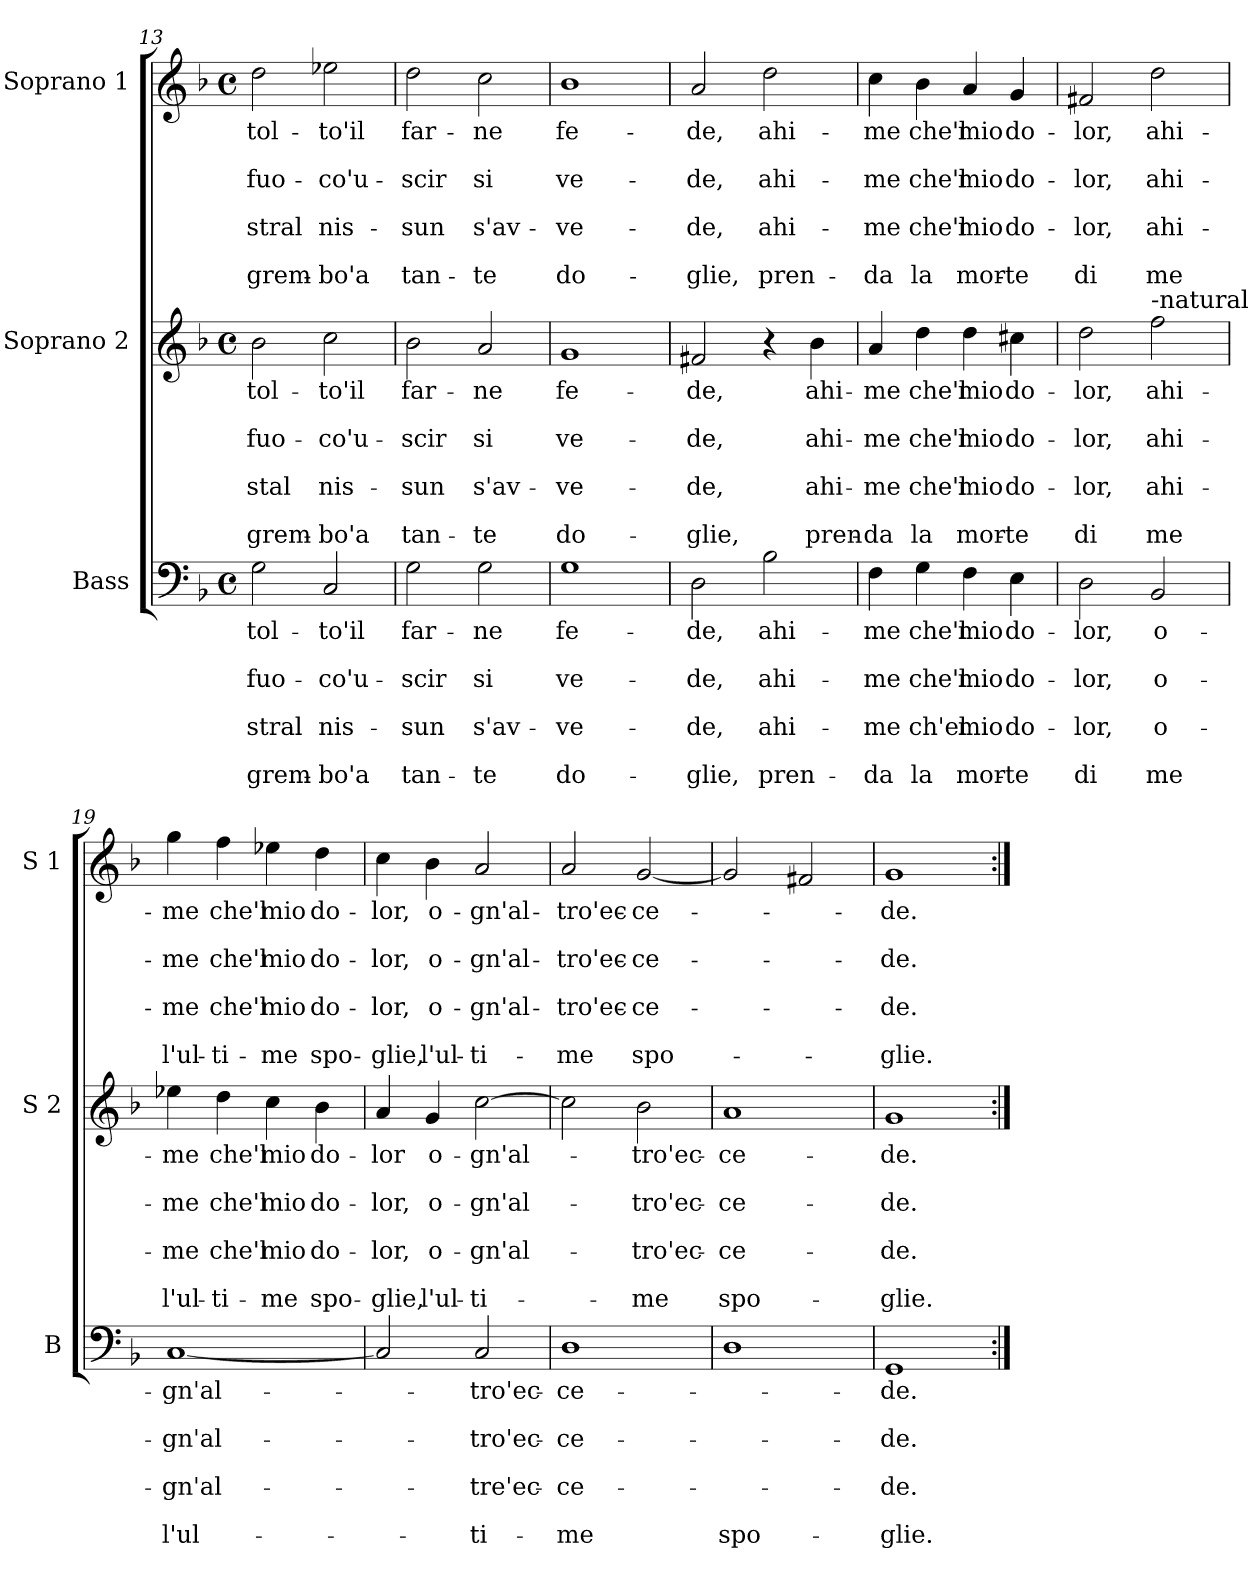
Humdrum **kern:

**kern	**text	**text	**text	**text	**text	**text	**text	**kern	**text	**text	**text	**text	**text	**text	**text	**kern	**text	**text	**text	**text	**text	**text	**text
*part3	*part3	*part3	*part3	*part3	*part3	*part3	*part3	*part2	*part2	*part2	*part2	*part2	*part2	*part2	*part2	*part1	*part1	*part1	*part1	*part1	*part1	*part1	*part1
*staff3	*staff3	*staff3	*staff3	*staff3	*staff3	*staff3	*staff3	*staff2	*staff2	*staff2	*staff2	*staff2	*staff2	*staff2	*staff2	*staff1	*staff1	*staff1	*staff1	*staff1	*staff1	*staff1	*staff1
*I"Bass	*	*	*	*	*	*	*	*I"Soprano 2	*	*	*	*	*	*	*	*I"Soprano 1	*	*	*	*	*	*	*
*I'B	*	*	*	*	*	*	*	*I'S 2	*	*	*	*	*	*	*	*I'S 1	*	*	*	*	*	*	*
*clefF4	*	*	*	*	*	*	*	*clefG2	*	*	*	*	*	*	*	*clefG2	*	*	*	*	*	*	*
*k[b-]	*	*	*	*	*	*	*	*k[b-]	*	*	*	*	*	*	*	*k[b-]	*	*	*	*	*	*	*
*F:	*	*	*	*	*	*	*	*F:	*	*	*	*	*	*	*	*F:	*	*	*	*	*	*	*
*M4/4	*	*	*	*	*	*	*	*M4/4	*	*	*	*	*	*	*	*M4/4	*	*	*	*	*	*	*
*met(c)	*	*	*	*	*	*	*	*met(c)	*	*	*	*	*	*	*	*met(c)	*	*	*	*	*	*	*
=13	=13	=13	=13	=13	=13	=13	=13	=13	=13	=13	=13	=13	=13	=13	=13	=13	=13	=13	=13	=13	=13	=13	=13
!	!LO:LY:b	!	!LO:LY:b	!	!LO:LY:b	!	!LO:LY:b	!	!LO:LY:b	!	!LO:LY:b	!	!LO:LY:b	!	!LO:LY:b	!	!LO:LY:b	!	!LO:LY:b	!	!LO:LY:b	!	!LO:LY:b
2G\	tol-	.	fuo-	.	stral	.	grem-	2b-\	tol-	.	fuo-	.	stal	.	grem-	2dd\	tol-	.	fuo-	.	stral	.	grem-
!	!LO:LY:b	!	!LO:LY:b	!	!LO:LY:b	!	!LO:LY:b	!	!LO:LY:b	!	!LO:LY:b	!	!LO:LY:b	!	!LO:LY:b	!	!LO:LY:b	!	!LO:LY:b	!	!LO:LY:b	!	!LO:LY:b
2C/	-to'il	.	-co'u-	.	nis-	.	-bo'a	2cc\	-to'il	.	-co'u-	.	nis-	.	-bo'a	2ee-X\	-to'il	.	-co'u-	.	nis-	.	-bo'a
=14	=14	=14	=14	=14	=14	=14	=14	=14	=14	=14	=14	=14	=14	=14	=14	=14	=14	=14	=14	=14	=14	=14	=14
!	!LO:LY:b	!	!LO:LY:b	!	!LO:LY:b	!	!LO:LY:b	!	!LO:LY:b	!	!LO:LY:b	!	!LO:LY:b	!	!LO:LY:b	!	!LO:LY:b	!	!LO:LY:b	!	!LO:LY:b	!	!LO:LY:b
2G\	far-	.	-scir	.	-sun	.	tan-	2b-\	far-	.	-scir	.	-sun	.	tan-	2dd\	far-	.	-scir	.	-sun	.	tan-
!	!LO:LY:b	!	!LO:LY:b	!	!LO:LY:b	!	!LO:LY:b	!	!LO:LY:b	!	!LO:LY:b	!	!LO:LY:b	!	!LO:LY:b	!	!LO:LY:b	!	!LO:LY:b	!	!LO:LY:b	!	!LO:LY:b
2G\	-ne	.	si	.	s'av-	.	-te	2a/	-ne	.	si	.	s'av-	.	-te	2cc\	-ne	.	si	.	s'av-	.	-te
=15	=15	=15	=15	=15	=15	=15	=15	=15	=15	=15	=15	=15	=15	=15	=15	=15	=15	=15	=15	=15	=15	=15	=15
!	!LO:LY:b	!	!LO:LY:b	!	!LO:LY:b	!	!LO:LY:b	!	!LO:LY:b	!	!LO:LY:b	!	!LO:LY:b	!	!LO:LY:b	!	!LO:LY:b	!	!LO:LY:b	!	!LO:LY:b	!	!LO:LY:b
1G	fe-	.	ve-	.	-ve-	.	do-	1g	fe-	.	ve-	.	-ve-	.	do-	1b-	fe-	.	ve-	.	-ve-	.	do-
=16	=16	=16	=16	=16	=16	=16	=16	=16	=16	=16	=16	=16	=16	=16	=16	=16	=16	=16	=16	=16	=16	=16	=16
!	!LO:LY:b	!	!LO:LY:b	!	!LO:LY:b	!	!LO:LY:b	!	!LO:LY:b	!	!LO:LY:b	!	!LO:LY:b	!	!LO:LY:b	!	!LO:LY:b	!	!LO:LY:b	!	!LO:LY:b	!	!LO:LY:b
2D\	-de,	.	-de,	.	-de,	.	-glie,	2f#X/	-de,	.	-de,	.	-de,	.	-glie,	2a/	-de,	.	-de,	.	-de,	.	-glie,
!	!LO:LY:b	!	!LO:LY:b	!	!LO:LY:b	!	!LO:LY:b	!	!	!	!	!	!	!	!	!	!LO:LY:b	!	!LO:LY:b	!	!LO:LY:b	!	!LO:LY:b
2B-\	ahi-	.	ahi-	.	ahi-	.	pren-	4r	.	.	.	.	.	.	.	2dd\	ahi-	.	ahi-	.	ahi-	.	pren-
!	!	!	!	!	!	!	!	!	!LO:LY:b	!	!LO:LY:b	!	!LO:LY:b	!	!LO:LY:b	!	!	!	!	!	!	!	!
.	.	.	.	.	.	.	.	4b-\	ahi-	.	ahi-	.	ahi-	.	pren-	.	.	.	.	.	.	.	.
=17	=17	=17	=17	=17	=17	=17	=17	=17	=17	=17	=17	=17	=17	=17	=17	=17	=17	=17	=17	=17	=17	=17	=17
!	!LO:LY:b	!	!LO:LY:b	!	!LO:LY:b	!	!LO:LY:b	!	!LO:LY:b	!	!LO:LY:b	!	!LO:LY:b	!	!LO:LY:b	!	!LO:LY:b	!	!LO:LY:b	!	!LO:LY:b	!	!LO:LY:b
4F\	-me	.	-me	.	-me	.	-da	4a/	-me	.	-me	.	-me	.	-da	4cc\	-me	.	-me	.	-me	.	-da
!	!LO:LY:b	!	!LO:LY:b	!	!LO:LY:b	!	!LO:LY:b	!	!LO:LY:b	!	!LO:LY:b	!	!LO:LY:b	!	!LO:LY:b	!	!LO:LY:b	!	!LO:LY:b	!	!LO:LY:b	!	!LO:LY:b
4G\	che'l	.	che'l	.	ch'el	.	la	4dd\	che'l	.	che'l	.	che'l	.	la	4b-\	che'l	.	che'l	.	che'l	.	la
!	!LO:LY:b	!	!LO:LY:b	!	!LO:LY:b	!	!LO:LY:b	!	!LO:LY:b	!	!LO:LY:b	!	!LO:LY:b	!	!LO:LY:b	!	!LO:LY:b	!	!LO:LY:b	!	!LO:LY:b	!	!LO:LY:b
4F\	mio	.	mio	.	mio	.	mor-	4dd\	mio	.	mio	.	mio	.	mor-	4a/	mio	.	mio	.	mio	.	mor-
!	!LO:LY:b	!	!LO:LY:b	!	!LO:LY:b	!	!LO:LY:b	!	!LO:LY:b	!	!LO:LY:b	!	!LO:LY:b	!	!LO:LY:b	!	!LO:LY:b	!	!LO:LY:b	!	!LO:LY:b	!	!LO:LY:b
4E\	do-	.	do-	.	do-	.	-te	4cc#X\	do-	.	do-	.	do-	.	-te	4g/	do-	.	do-	.	do-	.	-te
!!LO:LB:g=z
=18	=18	=18	=18	=18	=18	=18	=18	=18	=18	=18	=18	=18	=18	=18	=18	=18	=18	=18	=18	=18	=18	=18	=18
!	!LO:LY:b	!	!LO:LY:b	!	!LO:LY:b	!	!LO:LY:b	!	!LO:LY:b	!	!LO:LY:b	!	!LO:LY:b	!	!LO:LY:b	!	!LO:LY:b	!	!LO:LY:b	!	!LO:LY:b	!	!LO:LY:b
2D\	-lor,	.	-lor,	.	-lor,	.	di	2dd\	-lor,	.	-lor,	.	-lor,	.	di	2f#X/	-lor,	.	-lor,	.	-lor,	.	di
!	!	!	!	!	!	!	!	!LO:TX:a:t=-natural	!	!	!	!	!	!	!	!	!	!	!	!	!	!	!
!	!LO:LY:b	!	!LO:LY:b	!	!LO:LY:b	!	!LO:LY:b	!	!LO:LY:b	!	!LO:LY:b	!	!LO:LY:b	!	!LO:LY:b	!	!LO:LY:b	!	!LO:LY:b	!	!LO:LY:b	!	!LO:LY:b
2BB-/	o-	.	o-	.	o-	.	me	2ff\	ahi-	.	ahi-	.	ahi-	.	me	2dd\	ahi-	.	ahi-	.	ahi-	.	me
=19	=19	=19	=19	=19	=19	=19	=19	=19	=19	=19	=19	=19	=19	=19	=19	=19	=19	=19	=19	=19	=19	=19	=19
!	!LO:LY:b	!	!LO:LY:b	!	!LO:LY:b	!	!LO:LY:b	!	!LO:LY:b	!	!LO:LY:b	!	!LO:LY:b	!	!LO:LY:b	!	!LO:LY:b	!	!LO:LY:b	!	!LO:LY:b	!	!LO:LY:b
[1C	-gn'al-	.	-gn'al-	.	-gn'al-	.	l'ul-	4ee-X\	-me	.	-me	.	-me	.	l'ul-	4gg\	-me	.	-me	.	-me	.	l'ul-
!	!	!	!	!	!	!	!	!	!LO:LY:b	!	!LO:LY:b	!	!LO:LY:b	!	!LO:LY:b	!	!LO:LY:b	!	!LO:LY:b	!	!LO:LY:b	!	!LO:LY:b
.	.	.	.	.	.	.	.	4dd\	che'l	.	che'l	.	che'l	.	-ti-	4ff\	che'l	.	che'l	.	che'l	.	-ti-
!	!	!	!	!	!	!	!	!	!LO:LY:b	!	!LO:LY:b	!	!LO:LY:b	!	!LO:LY:b	!	!LO:LY:b	!	!LO:LY:b	!	!LO:LY:b	!	!LO:LY:b
.	.	.	.	.	.	.	.	4cc\	mio	.	mio	.	mio	.	-me	4ee-X\	mio	.	mio	.	mio	.	-me
!	!	!	!	!	!	!	!	!	!LO:LY:b	!	!LO:LY:b	!	!LO:LY:b	!	!LO:LY:b	!	!LO:LY:b	!	!LO:LY:b	!	!LO:LY:b	!	!LO:LY:b
.	.	.	.	.	.	.	.	4b-\	do-	.	do-	.	do-	.	spo-	4dd\	do-	.	do-	.	do-	.	spo-
=20	=20	=20	=20	=20	=20	=20	=20	=20	=20	=20	=20	=20	=20	=20	=20	=20	=20	=20	=20	=20	=20	=20	=20
!	!	!	!	!	!	!	!	!	!LO:LY:b	!	!LO:LY:b	!	!LO:LY:b	!	!LO:LY:b	!	!LO:LY:b	!	!LO:LY:b	!	!LO:LY:b	!	!LO:LY:b
2C/]	.	.	.	.	.	.	.	4a/	-lor	.	-lor,	.	-lor,	.	-glie,	4cc\	-lor,	.	-lor,	.	-lor,	.	-glie,
!	!	!	!	!	!	!	!	!	!LO:LY:b	!	!LO:LY:b	!	!LO:LY:b	!	!LO:LY:b	!	!LO:LY:b	!	!LO:LY:b	!	!LO:LY:b	!	!LO:LY:b
.	.	.	.	.	.	.	.	4g/	o-	.	o-	.	o-	.	l'ul-	4b-\	o-	.	o-	.	o-	.	l'ul-
!	!LO:LY:b	!	!LO:LY:b	!	!LO:LY:b	!	!LO:LY:b	!	!LO:LY:b	!	!LO:LY:b	!	!LO:LY:b	!	!LO:LY:b	!	!LO:LY:b	!	!LO:LY:b	!	!LO:LY:b	!	!LO:LY:b
2C/	-tro'ec-	.	-tro'ec-	.	-tre'ec-	.	-ti-	[2cc\	-gn'al-	.	-gn'al-	.	-gn'al-	.	-ti-	2a/	-gn'al-	.	-gn'al-	.	-gn'al-	.	-ti-
=21	=21	=21	=21	=21	=21	=21	=21	=21	=21	=21	=21	=21	=21	=21	=21	=21	=21	=21	=21	=21	=21	=21	=21
!	!LO:LY:b	!	!LO:LY:b	!	!LO:LY:b	!	!LO:LY:b	!	!	!	!	!	!	!	!	!	!LO:LY:b	!	!LO:LY:b	!	!LO:LY:b	!	!LO:LY:b
1D	-ce-	.	-ce-	.	-ce-	.	-me	2cc\]	.	.	.	.	.	.	.	2a/	-tro'ec-	.	-tro'ec-	.	-tro'ec-	.	-me
!	!	!	!	!	!	!	!	!	!LO:LY:b	!	!LO:LY:b	!	!LO:LY:b	!	!LO:LY:b	!	!LO:LY:b	!	!LO:LY:b	!	!LO:LY:b	!	!LO:LY:b
.	.	.	.	.	.	.	.	2b-\	-tro'ec-	.	-tro'ec-	.	-tro'ec-	.	-me	[2g/	-ce-	.	-ce-	.	-ce-	.	spo-
=22	=22	=22	=22	=22	=22	=22	=22	=22	=22	=22	=22	=22	=22	=22	=22	=22	=22	=22	=22	=22	=22	=22	=22
!	!	!	!	!	!	!	!LO:LY:b	!	!LO:LY:b	!	!LO:LY:b	!	!LO:LY:b	!	!LO:LY:b	!	!	!	!	!	!	!	!
1D	.	.	.	.	.	.	spo-	1a	-ce-	.	-ce-	.	-ce-	.	spo-	2g/]	.	.	.	.	.	.	.
.	.	.	.	.	.	.	.	.	.	.	.	.	.	.	.	2f#X/	.	.	.	.	.	.	.
=23	=23	=23	=23	=23	=23	=23	=23	=23	=23	=23	=23	=23	=23	=23	=23	=23	=23	=23	=23	=23	=23	=23	=23
!	!LO:LY:b	!	!LO:LY:b	!	!LO:LY:b	!	!LO:LY:b	!	!LO:LY:b	!	!LO:LY:b	!	!LO:LY:b	!	!LO:LY:b	!	!LO:LY:b	!	!LO:LY:b	!	!LO:LY:b	!	!LO:LY:b
1GG	-de.	.	-de.	.	-de.	.	-glie.-	1g	-de.	.	-de.	.	-de.	.	-glie.	1g	-de.	.	-de.	.	-de.	.	-glie.
=:|!	=:|!	=:|!	=:|!	=:|!	=:|!	=:|!	=:|!	=:|!	=:|!	=:|!	=:|!	=:|!	=:|!	=:|!	=:|!	=:|!	=:|!	=:|!	=:|!	=:|!	=:|!	=:|!	=:|!
*-	*-	*-	*-	*-	*-	*-	*-	*-	*-	*-	*-	*-	*-	*-	*-	*-	*-	*-	*-	*-	*-	*-	*-
